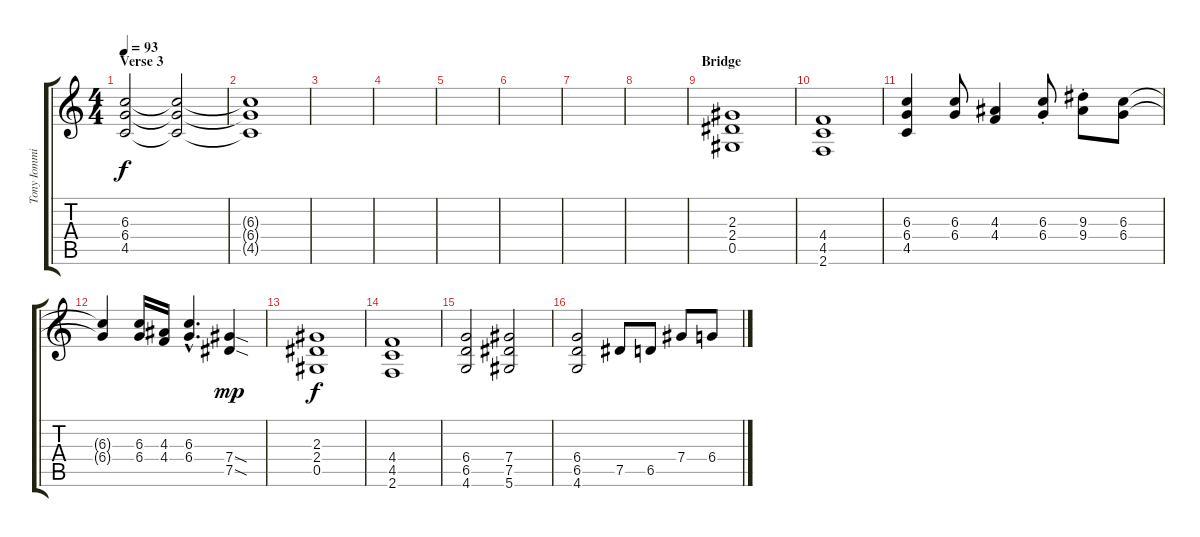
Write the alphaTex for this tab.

\track ("Tony Iommi" "Tony Iommi") {instrument distortionguitar}
\staff {score tabs}
\tuning (Eb4 Bb3 Gb3 Db3 Ab2 Eb2) {hide}
\ts (4 4)
\section ("" "Verse 3")
\tempo 93
\clef g2
\ks c
(6.3 6.4 4.5).2{dy f} (6.3{t} 6.4{t} 4.5{t}).2{volume 1} |
(6.3{t} 6.4{t} 4.5{t}).1 |
|
|
|
|
|
|
\section ("" "Bridge")
(2.3 2.4 0.5).1{volume 13} |
(4.4 4.5 2.6).1 |
(6.3 6.4 4.5).4 (6.3 6.4).8 (4.3 4.4).4 (6.3{st} 6.4{st}).8 (9.3{st} 9.4{st}).8 (6.3 6.4).8 |
(6.3{t} 6.4{t}).4 (6.3 6.4).16 (4.3 4.4).16 (6.3{hac} 6.4{hac}).4{d} (7.4{sod} 7.5{sod}).4{dy mp} |
(2.3 2.4 0.5).1{dy f} |
(4.4 4.5 2.6).1 |
(6.4 6.5 4.6).2 (7.4 7.5 5.6).2 |
(6.4 6.5 4.6).2 7.5.8 6.5.8 7.4.8 6.4.8
